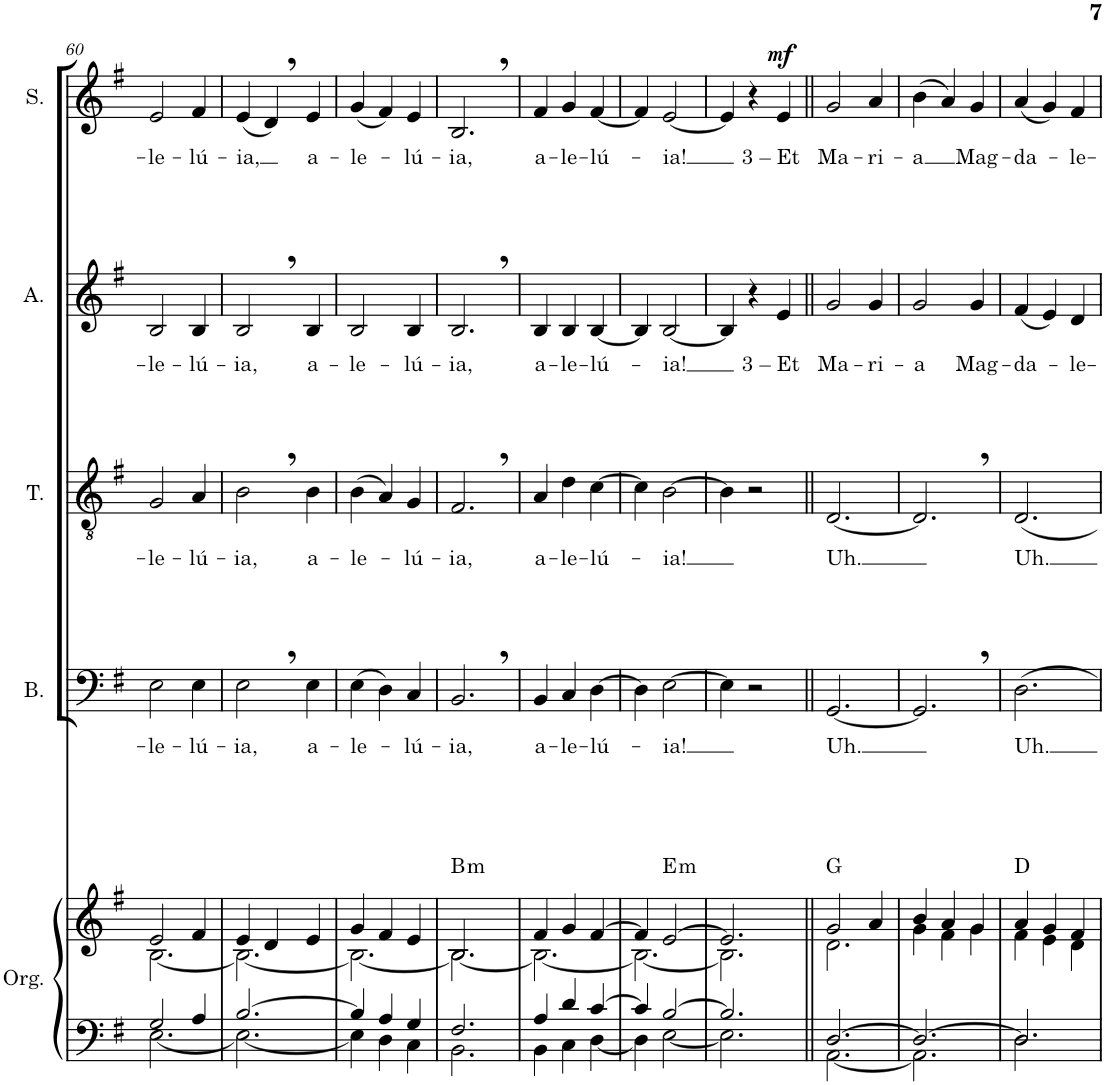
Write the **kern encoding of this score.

**kern	**kern	**harte	**kern	**text	**kern	**text	**kern	**text	**kern	**text	**dynam
*part5	*part5	*part5	*part4	*part4	*part3	*part3	*part2	*part2	*part1	*part1	*part1
*staff6	*staff5	*	*staff4	*staff4	*staff3	*staff3	*staff2	*staff2	*staff1	*staff1	*staff1
*I"Órgano	*	*	*I"Bajo	*	*I"Tenor	*	*I"Alto	*	*I"Soprano	*	*
*	*	*	*I'B.	*	*I'T.	*	*I'A.	*	*I'S.	*	*
!!LO:PB:g=z
*clefF4	*clefG2	*	*clefF4	*	*clefGv2	*	*clefG2	*	*clefG2	*	*
*k[f#]	*k[f#]	*	*k[f#]	*	*k[f#]	*	*k[f#]	*	*k[f#]	*	*
*M3/4	*M3/4	*	*M3/4	*	*M3/4	*	*M3/4	*	*M3/4	*	*
=60	=60	=60	=60	=60	=60	=60	=60	=60	=60	=60	=60
*^	*^	*	*	*	*	*	*	*	*	*	*
!	!	!	!	!	!	!LO:LY:b	!	!LO:LY:b	!	!LO:LY:b	!	!LO:LY:b	!
2G/	[2.E\	2e/	[2.B\	.	2E\	-le-	2G/	-le-	2B/	-le-	2e/	-le-	.
!	!	!	!	!	!	!LO:LY:b	!	!LO:LY:b	!	!LO:LY:b	!	!LO:LY:b	!
4A/	.	4f#/	.	.	4E\	-lú-	4A/	-lú-	4B/	-lú-	4f#/	-lú-	.
=61	=61	=61	=61	=61	=61	=61	=61	=61	=61	=61	=61	=61	=61
!	!	!	!	!	!	!LO:LY:b	!	!LO:LY:b	!	!LO:LY:b	!	!LO:LY:b	!
[2.B/	2.E\_	4e/	2.B\_	.	2E,\	-ia,	2B,\	-ia,	2B,/	-ia,	(4e/	-ia,	.
.	.	4d/	.	.	.	.	.	.	.	.	4d,/)	.	.
!	!	!	!	!	!	!LO:LY:b	!	!LO:LY:b	!	!LO:LY:b	!	!LO:LY:b	!
.	.	4e/	.	.	4E\	a-	4B\	a-	4B/	a-	4e/	a-	.
=62	=62	=62	=62	=62	=62	=62	=62	=62	=62	=62	=62	=62	=62
!	!	!	!	!	!	!LO:LY:b	!	!LO:LY:b	!	!LO:LY:b	!	!LO:LY:b	!
4B/]	4E\]	4g/	2.B\_	.	(4E\	-le-	(4B\	-le-	2B/	-le-	(4g/	-le-	.
4A/	4D\	4f#/	.	.	4D\)	.	4A/)	.	.	.	4f#/)	.	.
!	!	!	!	!	!	!LO:LY:b	!	!LO:LY:b	!	!LO:LY:b	!	!LO:LY:b	!
4G/	4C\	4e/	.	.	4C/	-lú-	4G/	-lú-	4B/	-lú-	4e/	-lú-	.
=63	=63	=63	=63	=63	=63	=63	=63	=63	=63	=63	=63	=63	=63
!	!	!	!	!LO:H:kt=m	!	!LO:LY:b	!	!LO:LY:b	!	!LO:LY:b	!	!LO:LY:b	!
2.F#/	2.BB\	2.B/	2.B\_	B:min	2.BB,/	-ia,	2.F#,/	-ia,	2.B,/	-ia,	2.B,/	-ia,	.
=64	=64	=64	=64	=64	=64	=64	=64	=64	=64	=64	=64	=64	=64
!	!	!	!	!	!	!LO:LY:b	!	!LO:LY:b	!	!LO:LY:b	!	!LO:LY:b	!
4A/	4BB\	4f#/	2.B\_	.	4BB/	a-	4A/	a-	4B/	a-	4f#/	a-	.
!	!	!	!	!	!	!LO:LY:b	!	!LO:LY:b	!	!LO:LY:b	!	!LO:LY:b	!
4d/	4C\	4g/	.	.	4C/	-le-	4d\	-le-	4B/	-le-	4g/	-le-	.
!	!	!	!	!	!	!LO:LY:b	!	!LO:LY:b	!	!LO:LY:b	!	!LO:LY:b	!
[4c/	[4D\	[4f#/	.	.	[4D\	-lú-	[4c\	-lú-	[4B/	-lú-	[4f#/	-lú-	.
=65	=65	=65	=65	=65	=65	=65	=65	=65	=65	=65	=65	=65	=65
4c/]	4D\]	4f#/]	2.B\_	.	4D\]	.	4c\]	.	4B/]	.	4f#/]	.	.
!	!	!	!	!LO:H:kt=m	!	!LO:LY:b	!	!LO:LY:b	!	!LO:LY:b	!	!LO:LY:b	!
[2B/	[2E\	[2e/	.	E:min	[2E\	-ia!	[2B\	-ia!	[2B/	-ia!	[2e/	-ia!	.
=66	=66	=66	=66	=66	=66	=66	=66	=66	=66	=66	=66	=66	=66
2.B/]	2.E\]	2.e/]	2.B\]	.	4E\]	.	4B\]	.	4B/]	.	4e/]	.	.
.	.	.	.	.	2r	.	2r	.	4r	.	4r	.	.
!	!	!	!	!	!	!	!	!	!	!LO:LY:b	!	!LO:LY:b	!LO:DY:a
.	.	.	.	.	.	.	.	.	4e/	3 – Et	4e/	3 – Et	mf
=67||	=67||	=67||	=67||	=67||	=67||	=67||	=67||	=67||	=67||	=67||	=67||	=67||	=67||
!	!	!	!	!	!	!LO:LY:b	!	!LO:LY:b	!	!LO:LY:b	!	!LO:LY:b	!
[2.D/	[2.AA\	2g/	2.d\	G:maj	[2.GG/	Uh.	[2.D/	Uh.	2g/	Ma-	2g/	Ma-	.
!	!	!	!	!	!	!	!	!	!	!LO:LY:b	!	!LO:LY:b	!
.	.	4a/	.	.	.	.	.	.	4g/	-ri-	4a/	-ri-	.
=68	=68	=68	=68	=68	=68	=68	=68	=68	=68	=68	=68	=68	=68
!	!	!	!	!	!	!	!	!	!	!LO:LY:b	!	!LO:LY:b	!
2.D/_	2.AA\]	4b/	4g\	.	2.GG,/]	.	2.D,/]	.	2g/	-a	(4b\	-a	.
.	.	4a/	4f#\	.	.	.	.	.	.	.	4a/)	.	.
!	!	!	!	!	!	!	!	!	!	!LO:LY:b	!	!LO:LY:b	!
.	.	4g/	4g\	.	.	.	.	.	4g/	Mag-	4g/	Mag-	.
=69	=69	=69	=69	=69	=69	=69	=69	=69	=69	=69	=69	=69	=69
!	!	!	!	!	!	!LO:LY:b	!	!LO:LY:b	!	!LO:LY:b	!	!LO:LY:b	!
2.D/]	2.D\	4a/	4f#\	D:maj	2.D\	Uh.	2.D/	Uh.	(4f#/	-da-	(4a/	-da-	.
.	.	4g/	4e\	.	.	.	.	.	4e/)	.	4g/)	.	.
!	!	!	!	!	!	!	!	!	!	!LO:LY:b	!	!LO:LY:b	!
.	.	4f#/	4d\	.	.	.	.	.	4d/	-le-	4f#/	-le-	.
*v	*v	*	*	*	*	*	*	*	*	*	*	*	*
*	*v	*v	*	*	*	*	*	*	*	*	*	*
=	=	=	=	=	=	=	=	=	=	=	=
*-	*-	*-	*-	*-	*-	*-	*-	*-	*-	*-	*-
